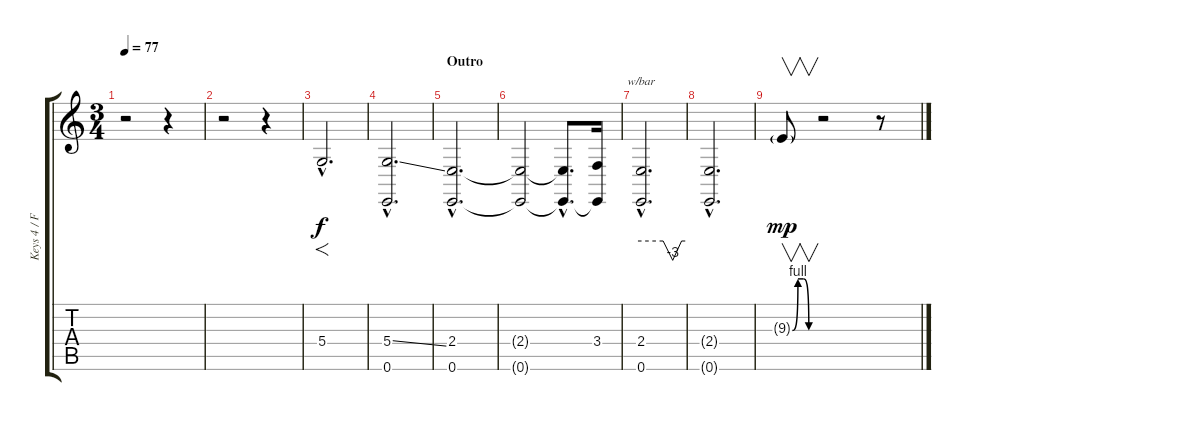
\track ("Keys 4 / FX right" "Keys 4 / F") {instrument stringensemble1}
\staff {score tabs}
\tuning (E4 B3 G3 D3 A2 E2) {hide}
\ts (3 4)
\tempo 77
\clef g2
\ks c
r.2{dy f} r.4 |
r.2 r.4 |
5.4{hac}.2{f d volume 12} |
(5.4{ss hac} 0.6{hac}).2{d} |
\section ("" "Outro")
(2.4{hac} 0.6{hac}).2{d} |
(2.4{t} 0.6{t}).2 (2.4{hac t} 0.6{hac t}).8{d} (3.4 0.6{t}).16 |
(2.4{hac} 0.6{hac}).2{d tbe (custom default 0 0 30 0 43 -12 55 0 60 0)} |
(2.4{hac t} 0.6{hac t}).2{d} |
9.3{be (custom 0 0 15 4 30 4 45 0 60 0) g}.8{v dy mp} r.2 r.8
